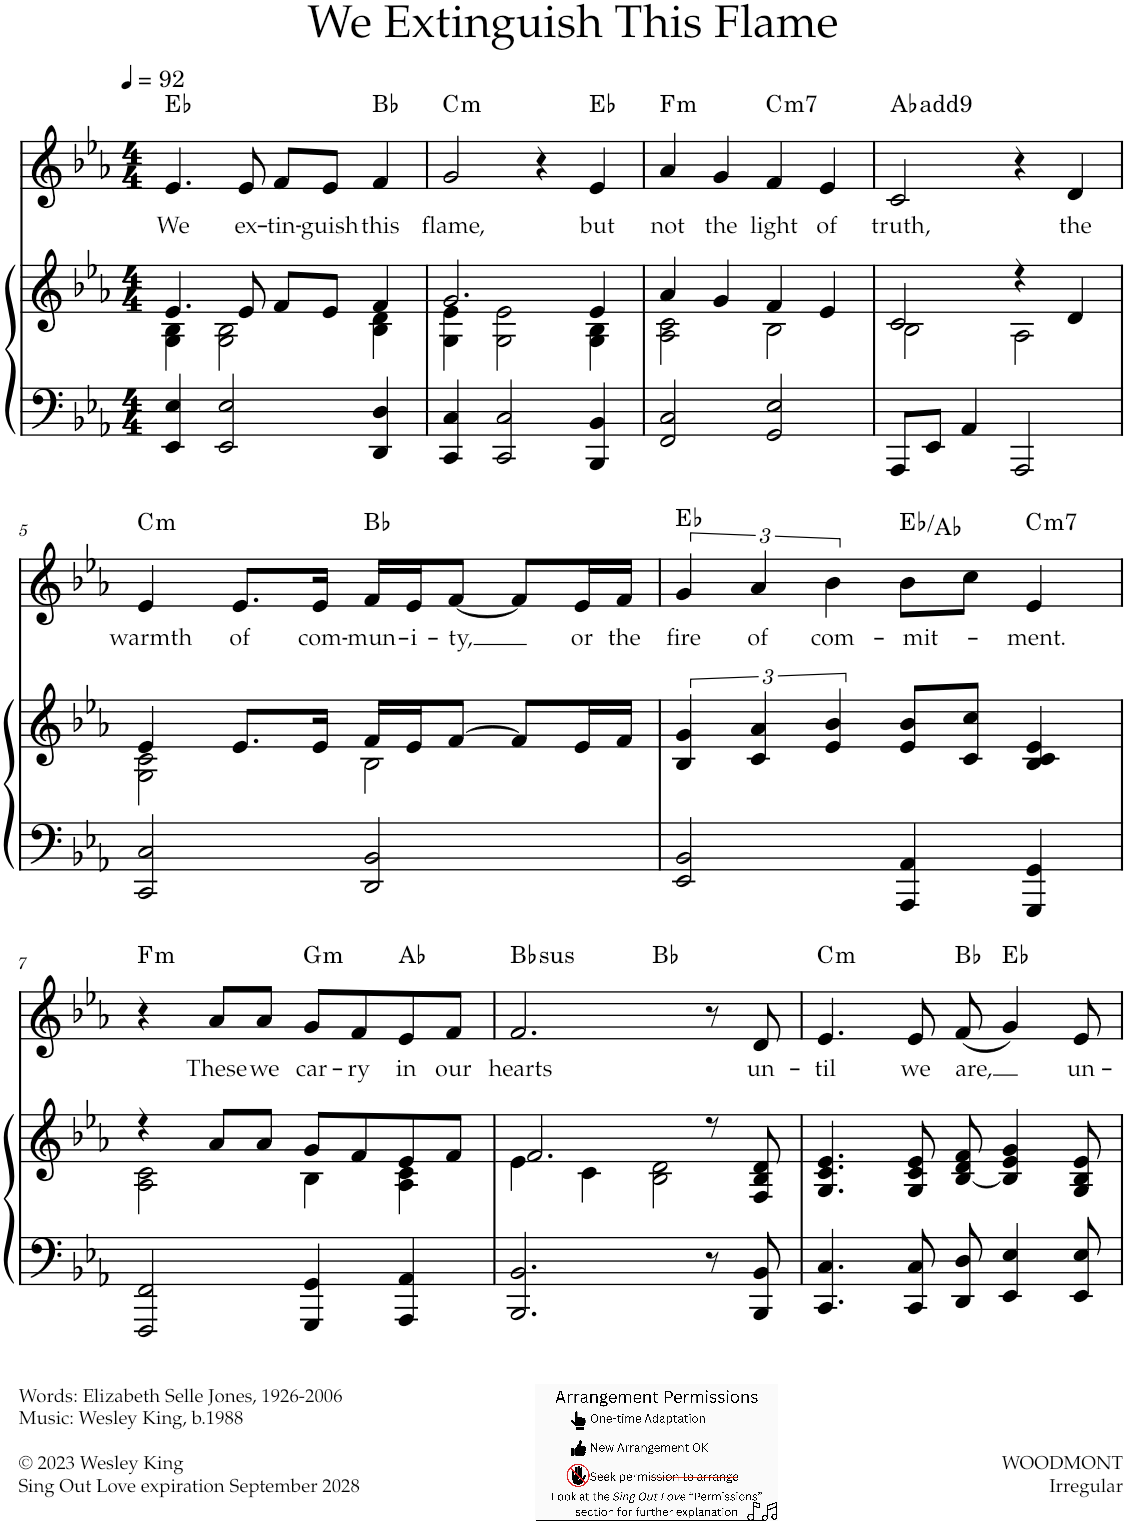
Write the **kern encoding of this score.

**kern	**kern	**kern	**text	**harte
*part2	*part2	*part1	*part1	*part1
*staff3	*staff2	*staff1	*staff1	*
*	*	*I"Violin	*	*
*	*	*I'Vln	*	*
*clefF4	*clefG2	*clefG2	*	*
*k[b-e-a-]	*k[b-e-a-]	*k[b-e-a-]	*	*
*E-:	*E-:	*E-:	*	*
*M4/4	*M4/4	*M4/4	*	*
*MM92	*MM92	*MM92	*	*
=1	=1	=1	=1	=1
*	*^	*	*	*
!	!	!	!	!LO:LY:b	!
4EE-/ 4E-/	4.e-/	4G\ 4B-\	4.e-/	We	Eb:maj
2EE-/ 2E-/	.	2G\ 2B-\	.	.	.
!	!	!	!	!LO:LY:b	!
.	8e-/	.	8e-/	ex-	.
!	!	!	!	!LO:LY:b	!
.	8f/L	.	8f/L	-tin-	.
!	!	!	!	!LO:LY:b	!
.	8e-/J	.	8e-/J	-guish	.
!	!	!	!	!LO:LY:b	!
4DD/ 4D/	4f/	4B-\ 4d\	4f/	this	Bb:maj
=2	=2	=2	=2	=2	=2
!	!	!	!	!LO:LY:b	!LO:H:kt=m
4CC/ 4C/	2.g/	4G\ 4e-\	2g/	flame,	C:min
2CC/ 2C/	.	2G\ 2e-\	.	.	.
.	.	.	4r	.	.
!	!	!	!	!LO:LY:b	!
4BBB-/ 4BB-/	4e-/	4G\ 4B-\	4e-/	but	Eb:maj
=3	=3	=3	=3	=3	=3
!	!	!	!	!LO:LY:b	!LO:H:kt=m
2FF/ 2C/	4a-/	2A-\ 2c\	4a-/	not	F:min
!	!	!	!	!LO:LY:b	!
.	4g/	.	4g/	the	.
!	!	!	!	!LO:LY:b	!LO:H:kt=m7
2GG/ 2E-/	4f/	2B-\	4f/	light	C:min7
!	!	!	!	!LO:LY:b	!
.	4e-/	.	4e-/	of	.
=4	=4	=4	=4	=4	=4
!	!	!	!	!LO:LY:b	!
8AAA-/L	2c/	2B-\	2c/	truth,	Ab:maj(9)
8EE-/J	.	.	.	.	.
4AA-/	.	.	.	.	.
2AAA-/	4r	2A-\	4r	.	.
!	!	!	!	!LO:LY:b	!
.	4d/	.	4d/	the	.
!!LO:LB:g=z
=5	=5	=5	=5	=5	=5
!	!	!	!	!LO:LY:b	!LO:H:kt=m
2CC/ 2C/	4e-/	2G\ 2c\	4e-/	warmth	C:min
!	!	!	!	!LO:LY:b	!
.	8.e-/L	.	8.e-/L	of	.
!	!	!	!	!LO:LY:b	!
.	16e-/Jk	.	16e-/Jk	com-	.
!	!	!	!	!LO:LY:b	!
2DD/ 2BB-/	16f/LL	2B-\	16f/LL	-mun-	Bb:maj
!	!	!	!	!LO:LY:b	!
.	16e-/J	.	16e-/J	-i-	.
!	!	!	!	!LO:LY:b	!
.	[>8f/J	.	[8f/J	-ty,	.
.	8f/L]	.	8f/L]	.	.
!	!	!	!	!LO:LY:b	!
.	16e-/L	.	16e-/L	or	.
!	!	!	!	!LO:LY:b	!
.	16f/JJ	.	16f/JJ	the	.
*	*v	*v	*	*	*
=6	=6	=6	=6	=6
!	!	!	!LO:LY:b	!
2EE-/ 2BB-/	6B-/ 6g/	6g/	fire	Eb:maj
!	!	!	!LO:LY:b	!
.	6c/ 6a-/	6a-/	of	.
!	!	!	!LO:LY:b	!
.	6e-/ 6b-/	6b-\	com-	.
!	!	!	!LO:LY:b	!
4AAA-/ 4AA-/	8e-/ 8b-/L	8b-\L	-mit-	Eb:maj/4
.	8c/ 8cc/J	8cc\J	.	.
!	!	!	!LO:LY:b	!LO:H:kt=m7
4GGG/ 4GG/	4B-/ 4c/ 4e-/	4e-/	-ment.	C:min7
!!LO:LB:g=z
=7	=7	=7	=7	=7
*	*^	*	*	*
!	!	!	!	!	!LO:H:kt=m
2FFF/ 2FF/	4r	2A-\ 2c\	4r	.	F:min
!	!	!	!	!LO:LY:b	!
.	8a-/L	.	8a-/L	These	.
!	!	!	!	!LO:LY:b	!
.	8a-/J	.	8a-/J	we	.
!	!	!	!	!LO:LY:b	!LO:H:kt=m
4GGG/ 4GG/	8g/L	4B-\	8g/L	car-	G:min
!	!	!	!	!LO:LY:b	!
.	8f/	.	8f/	-ry	.
!	!	!	!	!LO:LY:b	!
4AAA-/ 4AA-/	8e-/	4A-\ 4c\	8e-/	in	Ab:maj
!	!	!	!	!LO:LY:b	!
.	8f/J	.	8f/J	our	.
=8	=8	=8	=8	=8	=8
!	!	!	!	!LO:LY:b	!LO:H:kt=sus
*	*	*	*^	*	*
2.BBB-/ 2.BB-/	2.f/	4e-\	2.f/	2ryy	hearts	Bb:sus4
.	.	4c\	.	.	.	.
.	.	2B-\ 2d\	.	2ryy	.	Bb:maj
8r	8r	.	8r	.	.	.
!	!	!	!	!	!LO:LY:b	!
8BBB-/ 8BB-/	8F/ 8B-/ 8d/	.	8d/	.	un-	.
*	*v	*v	*	*	*	*
=9	=9	=9	=9	=9	=9
!	!	!	!	!LO:LY:b	!LO:H:kt=m
*	*	*v	*v	*	*
4.CC/ 4.C/	4.G/ 4.c/ 4.e-/	4.e-/	-til	C:min
!	!	!	!LO:LY:b	!
8CC/ 8C/	8G/ 8c/ 8e-/	8e-/	we	.
!	!	!	!LO:LY:b	!
8DD/ 8D/	[8B-/ 8d/ 8f/	(8f/	are,	Bb:maj
4EE-/ 4E-/	4B-/] 4e-/ 4g/	4g/)	.	Eb:maj
!	!	!	!LO:LY:b	!
8EE-/ 8E-/	8G/ 8B-/ 8e-/	8e-/	un-	.
=	=	=	=	=
*-	*-	*-	*-	*-
